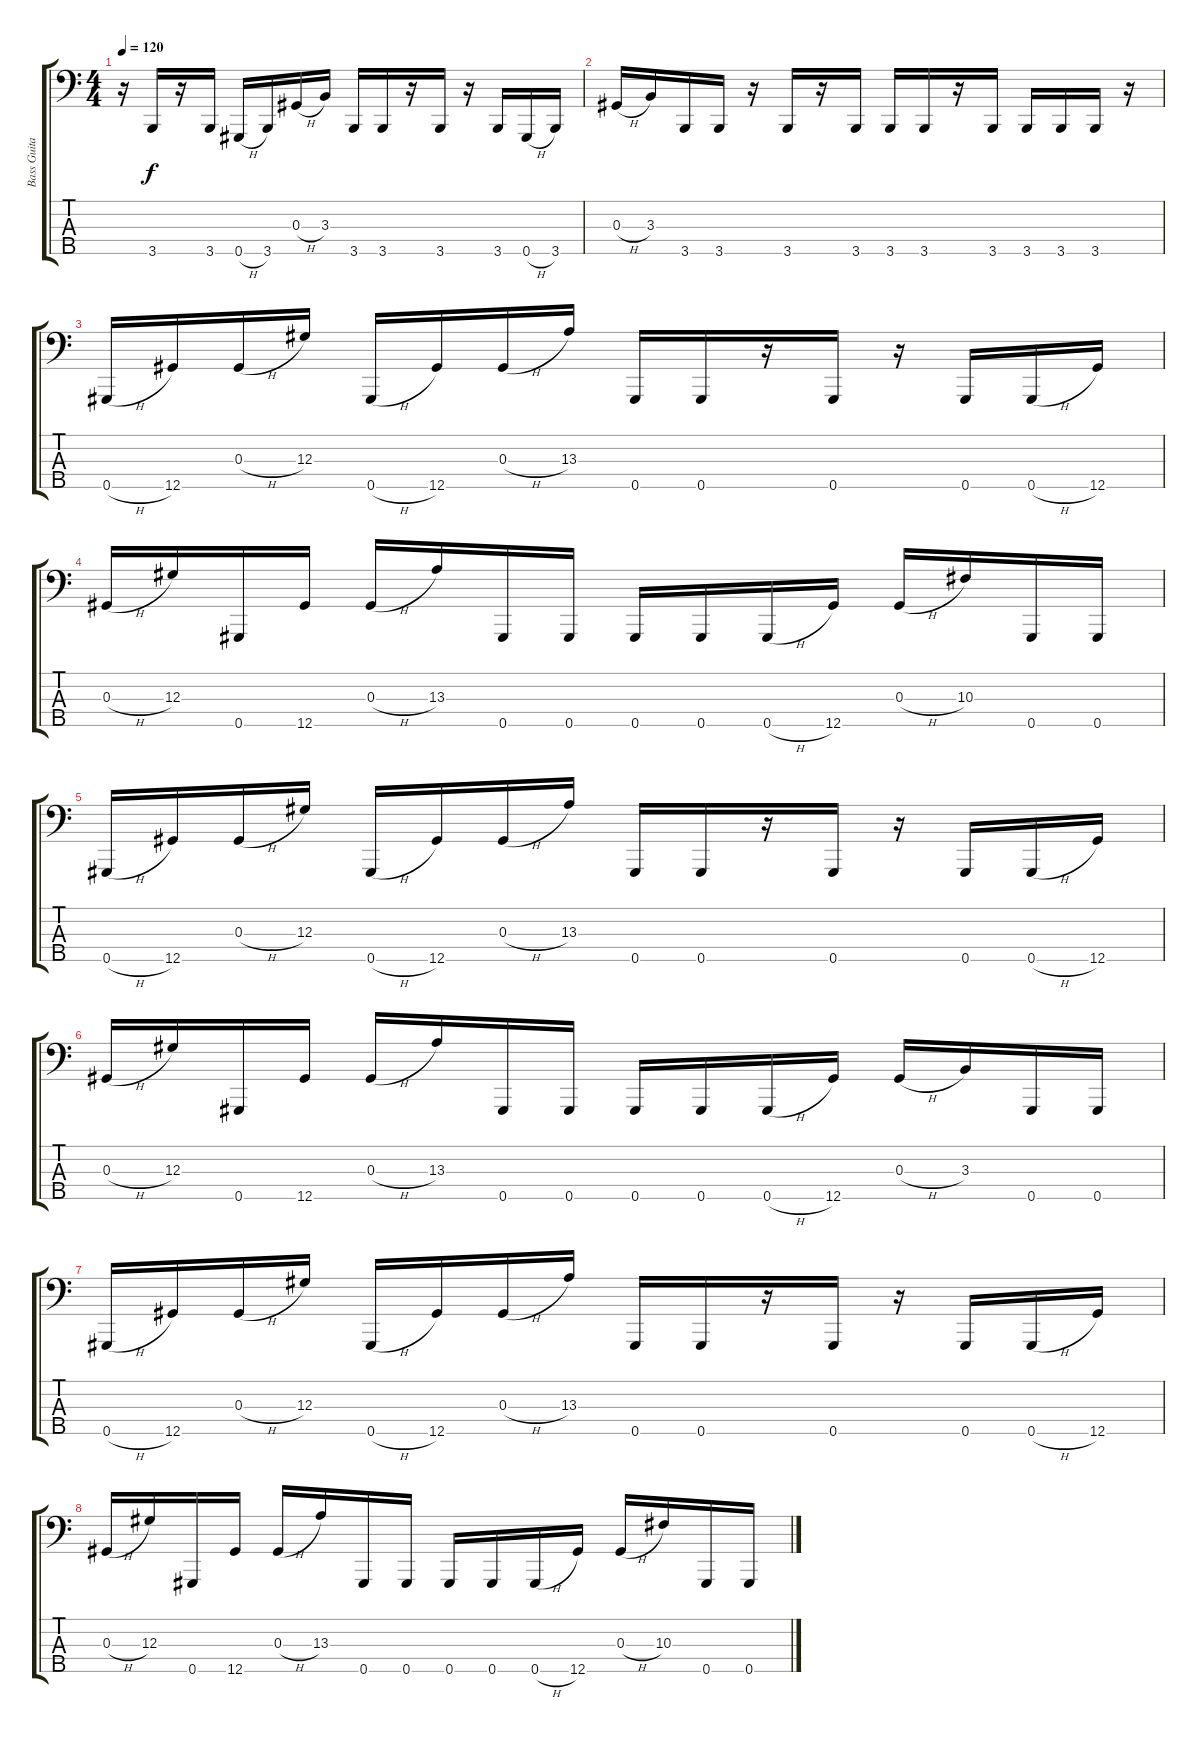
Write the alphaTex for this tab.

\track ("Bass Guitar" "Bass Guita") {instrument electricbasspick}
\staff {score tabs}
\tuning (Gb2 Db2 Ab1 Eb1 Ab0) {hide}
\ts (4 4)
\tempo 120
\clef f4
\ks c
r.16{dy f} 3.5.16 r.16 3.5.16 0.5{h}.16 3.5.16 0.3{h}.16 3.3.16 3.5.16 3.5.16 r.16 3.5.16 r.16 3.5.16 0.5{h}.16 3.5.16 |
0.3{h}.16 3.3.16 3.5.16 3.5.16 r.16 3.5.16 r.16 3.5.16 3.5.16 3.5.16 r.16 3.5.16 3.5.16 3.5.16 3.5.16 r.16 |
0.5{h}.16 12.5.16 0.3{h}.16 12.3.16 0.5{h}.16 12.5.16 0.3{h}.16 13.3.16 0.5.16 0.5.16 r.16 0.5.16 r.16 0.5.16 0.5{h}.16 12.5.16 |
0.3{h}.16 12.3.16 0.5.16 12.5.16 0.3{h}.16 13.3.16 0.5.16 0.5.16 0.5.16 0.5.16 0.5{h}.16 12.5.16 0.3{h}.16 10.3.16 0.5.16 0.5.16 |
0.5{h}.16 12.5.16 0.3{h}.16 12.3.16 0.5{h}.16 12.5.16 0.3{h}.16 13.3.16 0.5.16 0.5.16 r.16 0.5.16 r.16 0.5.16 0.5{h}.16 12.5.16 |
0.3{h}.16 12.3.16 0.5.16 12.5.16 0.3{h}.16 13.3.16 0.5.16 0.5.16 0.5.16 0.5.16 0.5{h}.16 12.5.16 0.3{h}.16 3.3.16 0.5.16 0.5.16 |
0.5{h}.16 12.5.16 0.3{h}.16 12.3.16 0.5{h}.16 12.5.16 0.3{h}.16 13.3.16 0.5.16 0.5.16 r.16 0.5.16 r.16 0.5.16 0.5{h}.16 12.5.16 |
0.3{h}.16 12.3.16 0.5.16 12.5.16 0.3{h}.16 13.3.16 0.5.16 0.5.16 0.5.16 0.5.16 0.5{h}.16 12.5.16 0.3{h}.16 10.3.16 0.5.16 0.5.16
